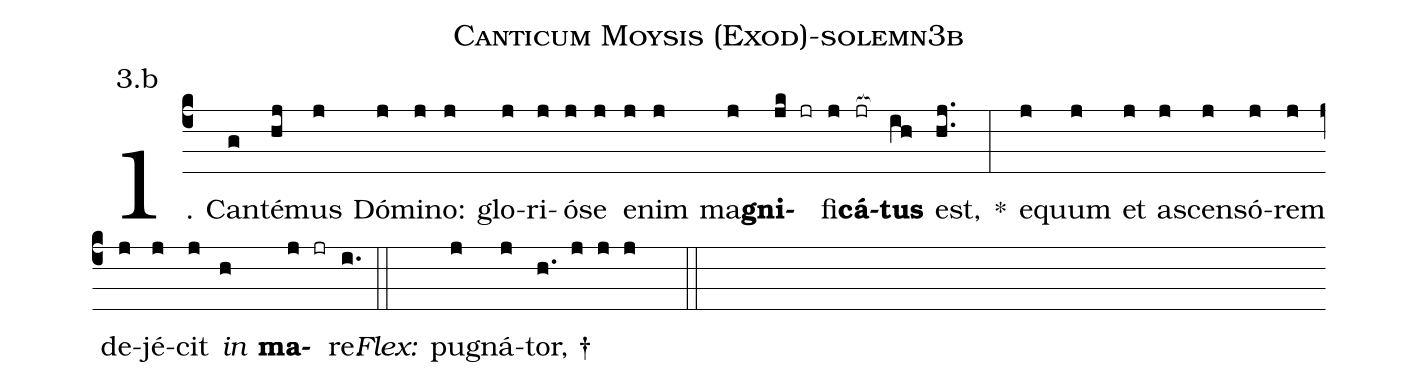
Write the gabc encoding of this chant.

name: Canticum Moysis (Exod)-solemn3b;
annotation: 3.b;
%%
(c4)1. Can(g)té(hj)mus(j) Dó(j)mi(j)no:(j) glo(j)ri(j)ó(j)se(j) e(j)nim(j) ma(j)<b>gni</b>(jk jr)fi(j)<b>cá</b>(jr[ocb:1{])<b>tus</b>(ih[ocb:0}]) est,(hj..) *(:) e(j)quum(j) et(j) a(j)scen(j)só(j)rem(j) de(j)jé(j)cit(j) <i>in</i>(h) <b>ma</b>(j jr)re.(i.) (::)
<i>Flex:</i>()  pu(j)gná(j)tor, †(h. j j j  ::)
